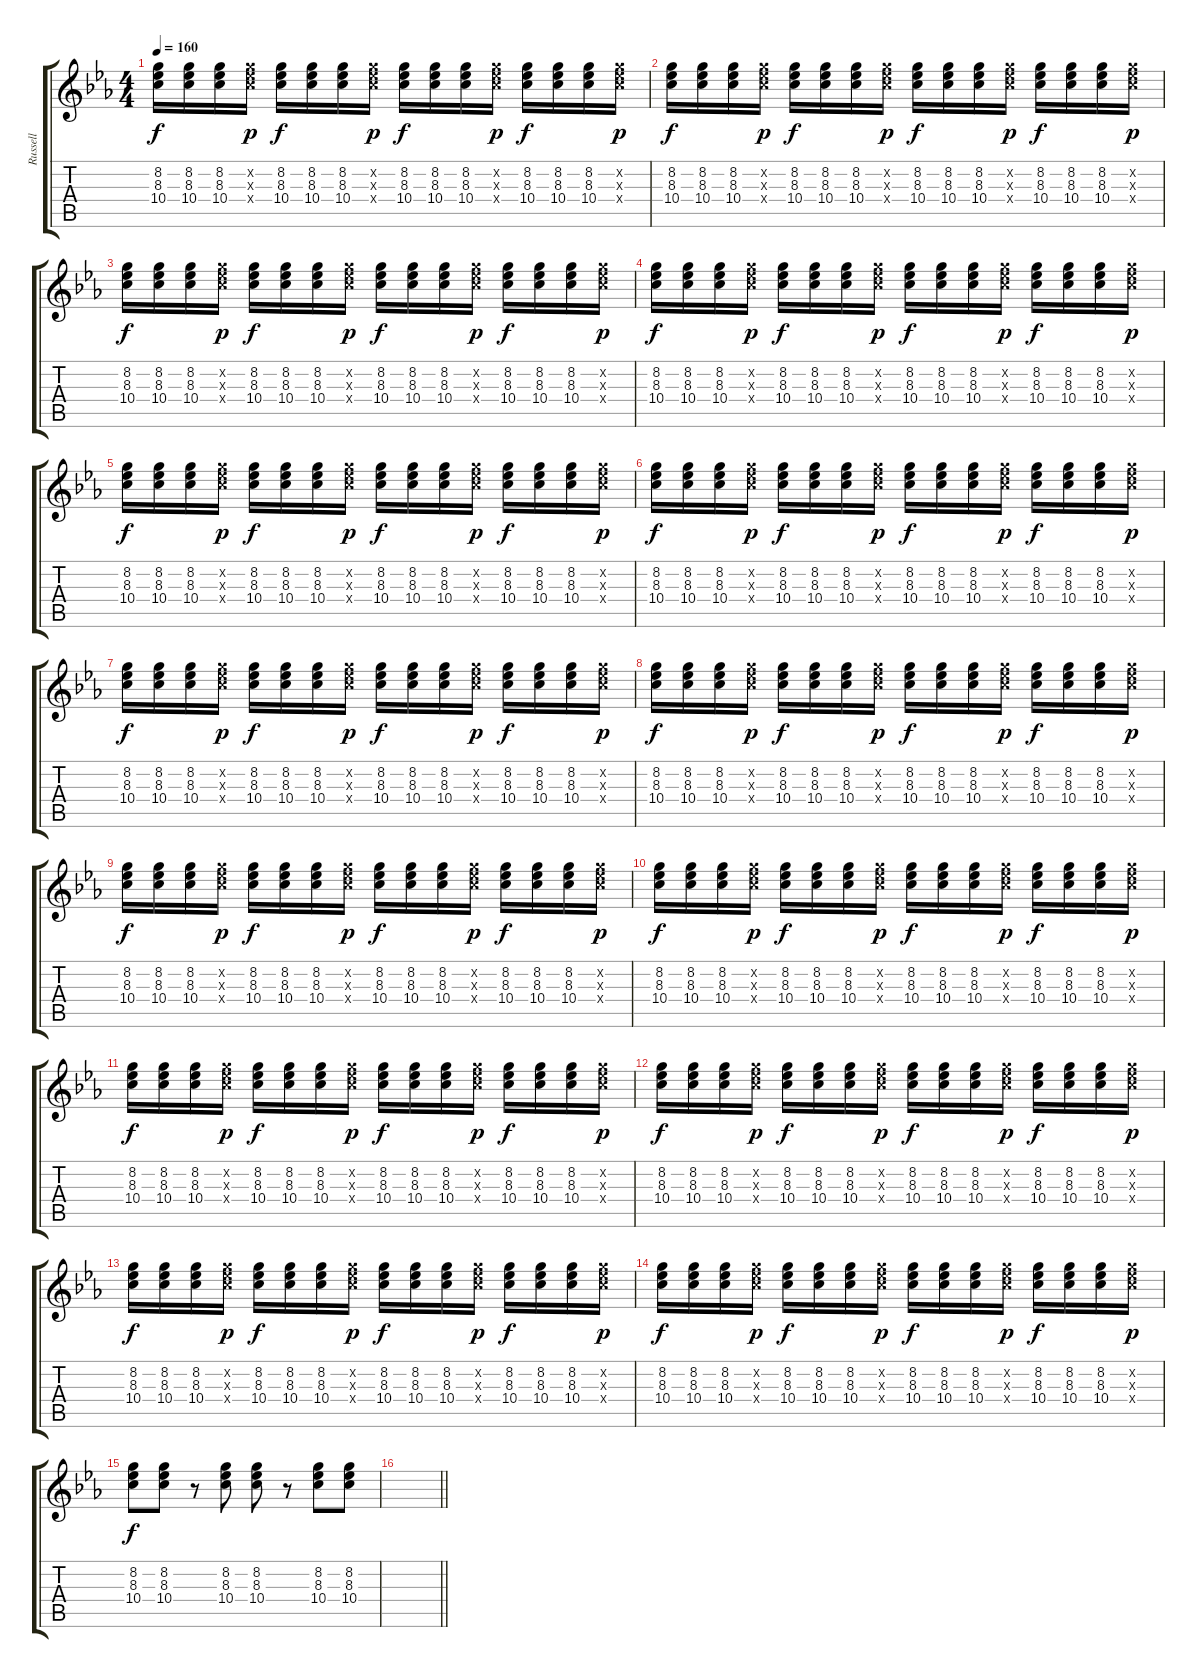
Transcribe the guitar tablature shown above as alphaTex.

\track ("Russell" "Russell") {instrument electricguitarclean}
\staff {score tabs}
\tuning (E4 B3 G3 D3 A2 E2) {hide}
\ts (4 4)
\tempo 160
\clef g2
\ks cminor
(8.2 8.3 10.4).16{dy f} (8.2 8.3 10.4).16 (8.2 8.3 10.4).16 (8.2{x} 8.3{x} 10.4{x}).16{dy p} (8.2 8.3 10.4).16{dy f} (8.2 8.3 10.4).16 (8.2 8.3 10.4).16 (8.2{x} 8.3{x} 10.4{x}).16{dy p} (8.2 8.3 10.4).16{dy f} (8.2 8.3 10.4).16 (8.2 8.3 10.4).16 (8.2{x} 8.3{x} 10.4{x}).16{dy p} (8.2 8.3 10.4).16{dy f} (8.2 8.3 10.4).16 (8.2 8.3 10.4).16 (8.2{x} 8.3{x} 10.4{x}).16{dy p} |
(8.2 8.3 10.4).16{dy f} (8.2 8.3 10.4).16 (8.2 8.3 10.4).16 (8.2{x} 8.3{x} 10.4{x}).16{dy p} (8.2 8.3 10.4).16{dy f} (8.2 8.3 10.4).16 (8.2 8.3 10.4).16 (8.2{x} 8.3{x} 10.4{x}).16{dy p} (8.2 8.3 10.4).16{dy f} (8.2 8.3 10.4).16 (8.2 8.3 10.4).16 (8.2{x} 8.3{x} 10.4{x}).16{dy p} (8.2 8.3 10.4).16{dy f} (8.2 8.3 10.4).16 (8.2 8.3 10.4).16 (8.2{x} 8.3{x} 10.4{x}).16{dy p} |
(8.2 8.3 10.4).16{dy f} (8.2 8.3 10.4).16 (8.2 8.3 10.4).16 (8.2{x} 8.3{x} 10.4{x}).16{dy p} (8.2 8.3 10.4).16{dy f} (8.2 8.3 10.4).16 (8.2 8.3 10.4).16 (8.2{x} 8.3{x} 10.4{x}).16{dy p} (8.2 8.3 10.4).16{dy f} (8.2 8.3 10.4).16 (8.2 8.3 10.4).16 (8.2{x} 8.3{x} 10.4{x}).16{dy p} (8.2 8.3 10.4).16{dy f} (8.2 8.3 10.4).16 (8.2 8.3 10.4).16 (8.2{x} 8.3{x} 10.4{x}).16{dy p} |
(8.2 8.3 10.4).16{dy f} (8.2 8.3 10.4).16 (8.2 8.3 10.4).16 (8.2{x} 8.3{x} 10.4{x}).16{dy p} (8.2 8.3 10.4).16{dy f} (8.2 8.3 10.4).16 (8.2 8.3 10.4).16 (8.2{x} 8.3{x} 10.4{x}).16{dy p} (8.2 8.3 10.4).16{dy f} (8.2 8.3 10.4).16 (8.2 8.3 10.4).16 (8.2{x} 8.3{x} 10.4{x}).16{dy p} (8.2 8.3 10.4).16{dy f} (8.2 8.3 10.4).16 (8.2 8.3 10.4).16 (8.2{x} 8.3{x} 10.4{x}).16{dy p} |
(8.2 8.3 10.4).16{dy f} (8.2 8.3 10.4).16 (8.2 8.3 10.4).16 (8.2{x} 8.3{x} 10.4{x}).16{dy p} (8.2 8.3 10.4).16{dy f} (8.2 8.3 10.4).16 (8.2 8.3 10.4).16 (8.2{x} 8.3{x} 10.4{x}).16{dy p} (8.2 8.3 10.4).16{dy f} (8.2 8.3 10.4).16 (8.2 8.3 10.4).16 (8.2{x} 8.3{x} 10.4{x}).16{dy p} (8.2 8.3 10.4).16{dy f} (8.2 8.3 10.4).16 (8.2 8.3 10.4).16 (8.2{x} 8.3{x} 10.4{x}).16{dy p} |
(8.2 8.3 10.4).16{dy f} (8.2 8.3 10.4).16 (8.2 8.3 10.4).16 (8.2{x} 8.3{x} 10.4{x}).16{dy p} (8.2 8.3 10.4).16{dy f} (8.2 8.3 10.4).16 (8.2 8.3 10.4).16 (8.2{x} 8.3{x} 10.4{x}).16{dy p} (8.2 8.3 10.4).16{dy f} (8.2 8.3 10.4).16 (8.2 8.3 10.4).16 (8.2{x} 8.3{x} 10.4{x}).16{dy p} (8.2 8.3 10.4).16{dy f} (8.2 8.3 10.4).16 (8.2 8.3 10.4).16 (8.2{x} 8.3{x} 10.4{x}).16{dy p} |
(8.2 8.3 10.4).16{dy f} (8.2 8.3 10.4).16 (8.2 8.3 10.4).16 (8.2{x} 8.3{x} 10.4{x}).16{dy p} (8.2 8.3 10.4).16{dy f} (8.2 8.3 10.4).16 (8.2 8.3 10.4).16 (8.2{x} 8.3{x} 10.4{x}).16{dy p} (8.2 8.3 10.4).16{dy f} (8.2 8.3 10.4).16 (8.2 8.3 10.4).16 (8.2{x} 8.3{x} 10.4{x}).16{dy p} (8.2 8.3 10.4).16{dy f} (8.2 8.3 10.4).16 (8.2 8.3 10.4).16 (8.2{x} 8.3{x} 10.4{x}).16{dy p} |
(8.2 8.3 10.4).16{dy f} (8.2 8.3 10.4).16 (8.2 8.3 10.4).16 (8.2{x} 8.3{x} 10.4{x}).16{dy p} (8.2 8.3 10.4).16{dy f} (8.2 8.3 10.4).16 (8.2 8.3 10.4).16 (8.2{x} 8.3{x} 10.4{x}).16{dy p} (8.2 8.3 10.4).16{dy f} (8.2 8.3 10.4).16 (8.2 8.3 10.4).16 (8.2{x} 8.3{x} 10.4{x}).16{dy p} (8.2 8.3 10.4).16{dy f} (8.2 8.3 10.4).16 (8.2 8.3 10.4).16 (8.2{x} 8.3{x} 10.4{x}).16{dy p} |
(8.2 8.3 10.4).16{dy f} (8.2 8.3 10.4).16 (8.2 8.3 10.4).16 (8.2{x} 8.3{x} 10.4{x}).16{dy p} (8.2 8.3 10.4).16{dy f} (8.2 8.3 10.4).16 (8.2 8.3 10.4).16 (8.2{x} 8.3{x} 10.4{x}).16{dy p} (8.2 8.3 10.4).16{dy f} (8.2 8.3 10.4).16 (8.2 8.3 10.4).16 (8.2{x} 8.3{x} 10.4{x}).16{dy p} (8.2 8.3 10.4).16{dy f} (8.2 8.3 10.4).16 (8.2 8.3 10.4).16 (8.2{x} 8.3{x} 10.4{x}).16{dy p} |
(8.2 8.3 10.4).16{dy f} (8.2 8.3 10.4).16 (8.2 8.3 10.4).16 (8.2{x} 8.3{x} 10.4{x}).16{dy p} (8.2 8.3 10.4).16{dy f} (8.2 8.3 10.4).16 (8.2 8.3 10.4).16 (8.2{x} 8.3{x} 10.4{x}).16{dy p} (8.2 8.3 10.4).16{dy f} (8.2 8.3 10.4).16 (8.2 8.3 10.4).16 (8.2{x} 8.3{x} 10.4{x}).16{dy p} (8.2 8.3 10.4).16{dy f} (8.2 8.3 10.4).16 (8.2 8.3 10.4).16 (8.2{x} 8.3{x} 10.4{x}).16{dy p} |
(8.2 8.3 10.4).16{dy f} (8.2 8.3 10.4).16 (8.2 8.3 10.4).16 (8.2{x} 8.3{x} 10.4{x}).16{dy p} (8.2 8.3 10.4).16{dy f} (8.2 8.3 10.4).16 (8.2 8.3 10.4).16 (8.2{x} 8.3{x} 10.4{x}).16{dy p} (8.2 8.3 10.4).16{dy f} (8.2 8.3 10.4).16 (8.2 8.3 10.4).16 (8.2{x} 8.3{x} 10.4{x}).16{dy p} (8.2 8.3 10.4).16{dy f} (8.2 8.3 10.4).16 (8.2 8.3 10.4).16 (8.2{x} 8.3{x} 10.4{x}).16{dy p} |
(8.2 8.3 10.4).16{dy f} (8.2 8.3 10.4).16 (8.2 8.3 10.4).16 (8.2{x} 8.3{x} 10.4{x}).16{dy p} (8.2 8.3 10.4).16{dy f} (8.2 8.3 10.4).16 (8.2 8.3 10.4).16 (8.2{x} 8.3{x} 10.4{x}).16{dy p} (8.2 8.3 10.4).16{dy f} (8.2 8.3 10.4).16 (8.2 8.3 10.4).16 (8.2{x} 8.3{x} 10.4{x}).16{dy p} (8.2 8.3 10.4).16{dy f} (8.2 8.3 10.4).16 (8.2 8.3 10.4).16 (8.2{x} 8.3{x} 10.4{x}).16{dy p} |
(8.2 8.3 10.4).16{dy f} (8.2 8.3 10.4).16 (8.2 8.3 10.4).16 (8.2{x} 8.3{x} 10.4{x}).16{dy p} (8.2 8.3 10.4).16{dy f} (8.2 8.3 10.4).16 (8.2 8.3 10.4).16 (8.2{x} 8.3{x} 10.4{x}).16{dy p} (8.2 8.3 10.4).16{dy f} (8.2 8.3 10.4).16 (8.2 8.3 10.4).16 (8.2{x} 8.3{x} 10.4{x}).16{dy p} (8.2 8.3 10.4).16{dy f} (8.2 8.3 10.4).16 (8.2 8.3 10.4).16 (8.2{x} 8.3{x} 10.4{x}).16{dy p} |
(8.2 8.3 10.4).16{dy f} (8.2 8.3 10.4).16 (8.2 8.3 10.4).16 (8.2{x} 8.3{x} 10.4{x}).16{dy p} (8.2 8.3 10.4).16{dy f} (8.2 8.3 10.4).16 (8.2 8.3 10.4).16 (8.2{x} 8.3{x} 10.4{x}).16{dy p} (8.2 8.3 10.4).16{dy f} (8.2 8.3 10.4).16 (8.2 8.3 10.4).16 (8.2{x} 8.3{x} 10.4{x}).16{dy p} (8.2 8.3 10.4).16{dy f} (8.2 8.3 10.4).16 (8.2 8.3 10.4).16 (8.2{x} 8.3{x} 10.4{x}).16{dy p} |
(8.2 8.3 10.4).8{dy f} (8.2 8.3 10.4).8 r.8 (8.2 8.3 10.4).8 (8.2 8.3 10.4).8 r.8 (8.2 8.3 10.4).8 (8.2 8.3 10.4).8 |
\barLineRight lightlight
